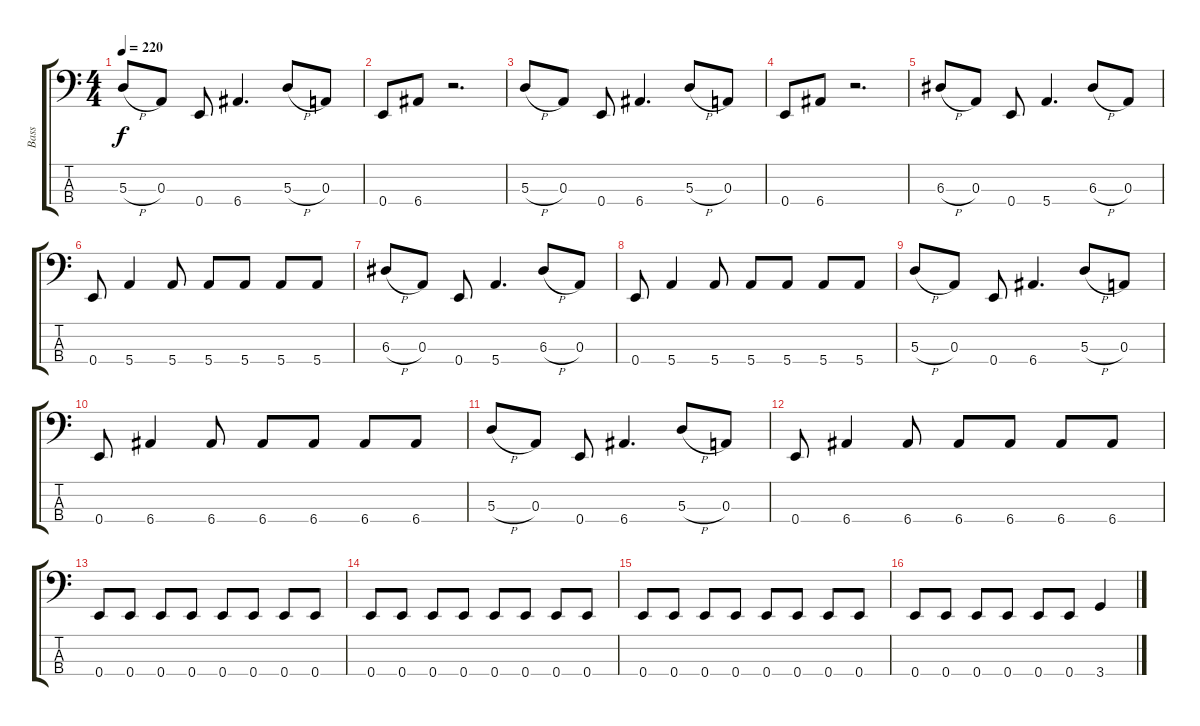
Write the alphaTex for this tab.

\track ("Bass" "Bass") {instrument electricbasspick}
\staff {score tabs}
\tuning (G2 D2 A1 E1) {hide}
\ts (4 4)
\tempo 220
\clef f4
\ks c
5.3{h}.8{dy f} 0.3.8 0.4.8 6.4.4{d} 5.3{h}.8 0.3.8 |
0.4.8 6.4.8 r.2{d} |
5.3{h}.8 0.3.8 0.4.8 6.4.4{d} 5.3{h}.8 0.3.8 |
0.4.8 6.4.8 r.2{d} |
6.3{h}.8 0.3.8 0.4.8 5.4.4{d} 6.3{h}.8 0.3.8 |
0.4.8 5.4.4 5.4.8 5.4.8 5.4.8 5.4.8 5.4.8 |
6.3{h}.8 0.3.8 0.4.8 5.4.4{d} 6.3{h}.8 0.3.8 |
0.4.8 5.4.4 5.4.8 5.4.8 5.4.8 5.4.8 5.4.8 |
5.3{h}.8 0.3.8 0.4.8 6.4.4{d} 5.3{h}.8 0.3.8 |
0.4.8 6.4.4 6.4.8 6.4.8 6.4.8 6.4.8 6.4.8 |
5.3{h}.8 0.3.8 0.4.8 6.4.4{d} 5.3{h}.8 0.3.8 |
0.4.8 6.4.4 6.4.8 6.4.8 6.4.8 6.4.8 6.4.8 |
0.4.8 0.4.8 0.4.8 0.4.8 0.4.8 0.4.8 0.4.8 0.4.8 |
0.4.8 0.4.8 0.4.8 0.4.8 0.4.8 0.4.8 0.4.8 0.4.8 |
0.4.8 0.4.8 0.4.8 0.4.8 0.4.8 0.4.8 0.4.8 0.4.8 |
0.4.8 0.4.8 0.4.8 0.4.8 0.4.8 0.4.8 3.4.4
